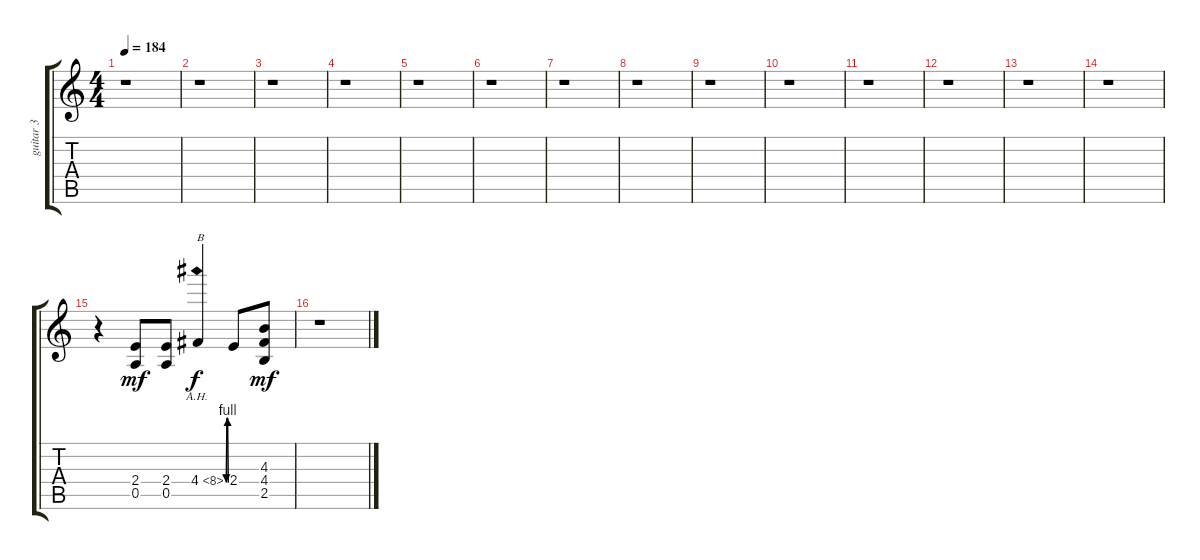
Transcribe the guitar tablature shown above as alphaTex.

\track ("guitar 3" "guitar 3") {instrument distortionguitar}
\staff {score tabs}
\tuning (E4 B3 G3 D3 A2 E2) {hide}
\ts (4 4)
\tempo 184
\clef g2
\ks c
r.1{dy mf} |
r.1 |
r.1 |
r.1 |
r.1 |
r.1 |
r.1 |
r.1 |
r.1 |
r.1 |
r.1 |
r.1 |
r.1 |
r.1 |
r.4 (2.4 0.5).8 (2.4 0.5).8 4.4{be (custom 0 0 15 4 30 4 45 0 60 0) ah 4}.4{txt "B" dy f} 2.4.8 (4.3 4.4 2.5).8{dy mf} |
r.1
